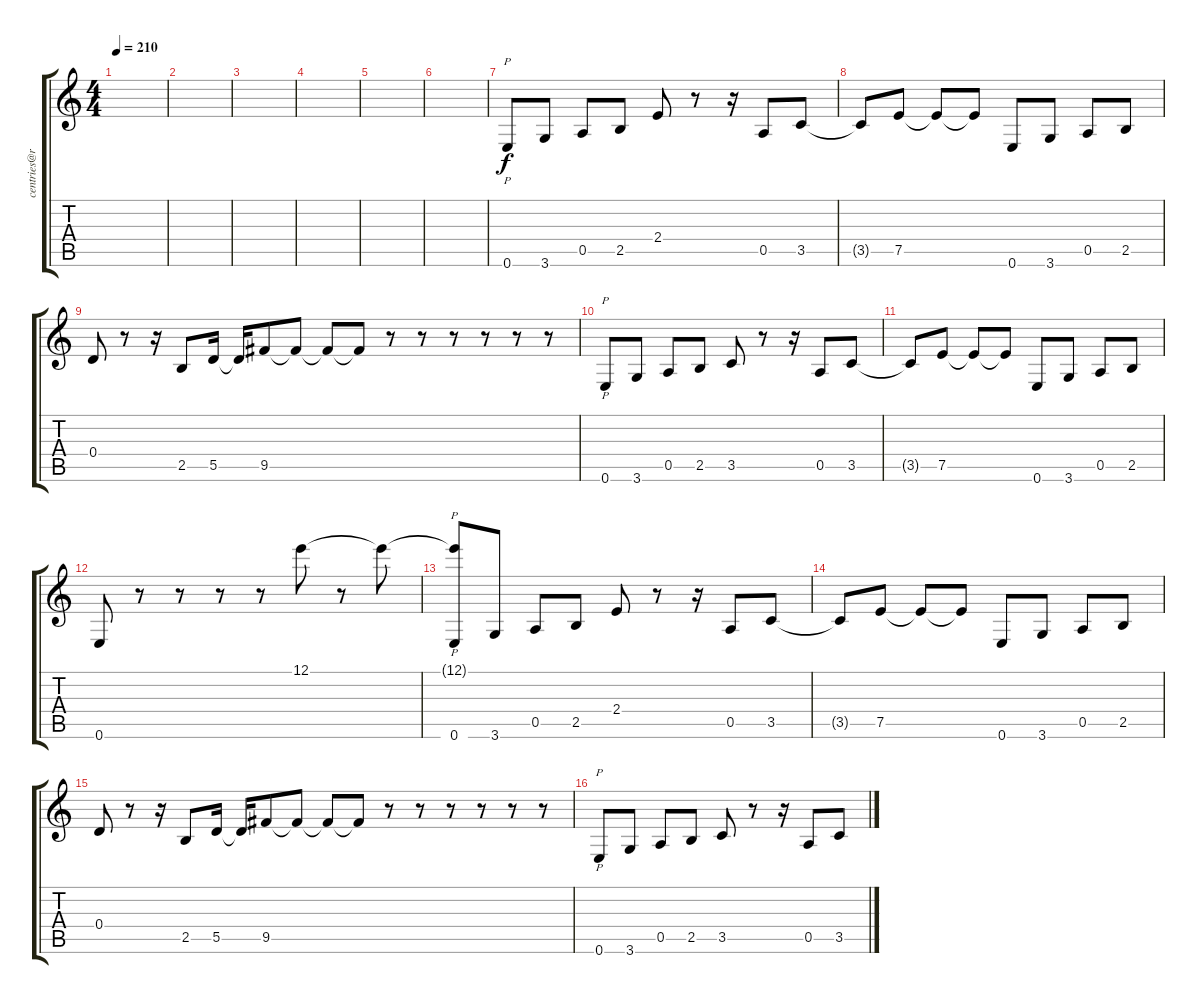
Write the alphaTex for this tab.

\track ("" "centries@r") {instrument overdrivenguitar}
\staff {score tabs}
\tuning (E4 B3 G3 D3 A2 E2) {hide}
\ts (4 4)
\tempo 210
\clef g2
\ks c
|
|
|
|
|
|
0.6.8{p} 3.6.8 0.5.8 2.5.8 2.4.8 r.8 r.16 0.5.8 3.5.8 |
3.5{t}.8 7.5.8 7.5{t}.8 7.5{t}.8 0.6.8 3.6.8 0.5.8 2.5.8 |
0.4.8 r.8 r.16 2.5.8 5.5.16 5.5{t}.16 9.5.8 9.5{t}.8 9.5{t}.8 9.5{t}.8 r.8 r.8 r.8 r.8 r.8 r.8 |
0.6.8{p} 3.6.8 0.5.8 2.5.8 3.5.8 r.8 r.16 0.5.8 3.5.8 |
3.5{t}.8 7.5.8 7.5{t}.8 7.5{t}.8 0.6.8 3.6.8 0.5.8 2.5.8 |
0.6.8 r.8 r.8 r.8 r.8 12.1.8 r.8 12.1{t}.8 |
(12.1{t} 0.6).8{p} 3.6.8 0.5.8 2.5.8 2.4.8 r.8 r.16 0.5.8 3.5.8 |
3.5{t}.8 7.5.8 7.5{t}.8 7.5{t}.8 0.6.8 3.6.8 0.5.8 2.5.8 |
0.4.8 r.8 r.16 2.5.8 5.5.16 5.5{t}.16 9.5.8 9.5{t}.8 9.5{t}.8 9.5{t}.8 r.8 r.8 r.8 r.8 r.8 r.8 |
0.6.8{p} 3.6.8 0.5.8 2.5.8 3.5.8 r.8 r.16 0.5.8 3.5.8
